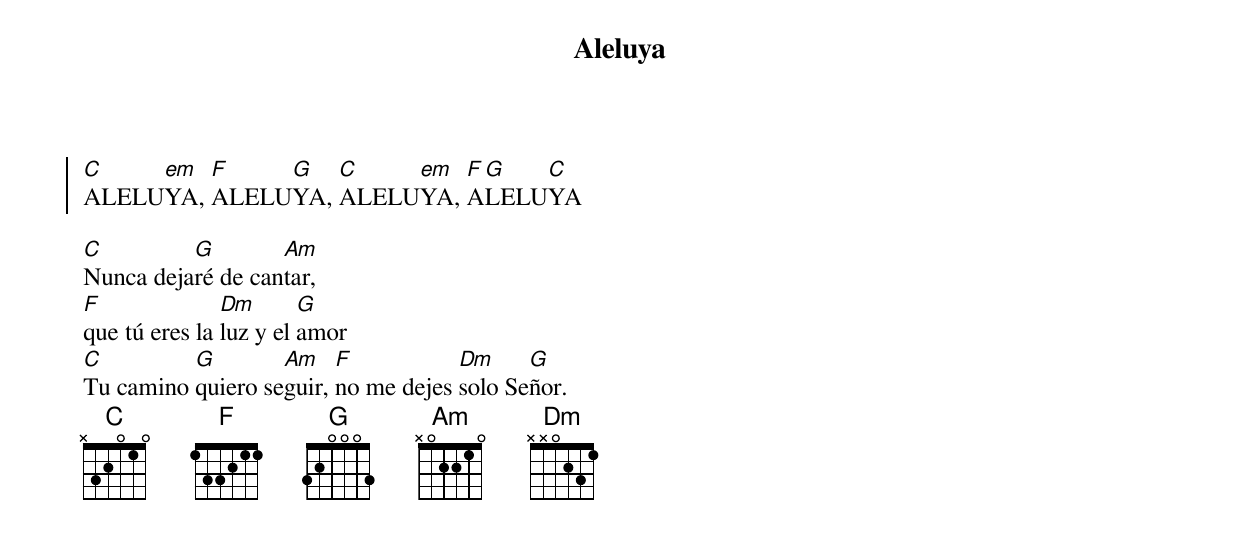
{title: Aleluya}
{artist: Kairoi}
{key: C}
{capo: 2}

{soc}
[C]ALELU[em]YA, [F]ALELU[G]YA, [C]ALELU[em]YA, [F]A[G]LELU[C]YA
{eoc}

[C]Nunca deja[G]ré de can[Am]tar,
[F]que tú eres la [Dm]luz y el [G]amor
[C]Tu camino [G]quiero se[Am]guir, [F]no me dejes [Dm]solo Se[G]ñor.
